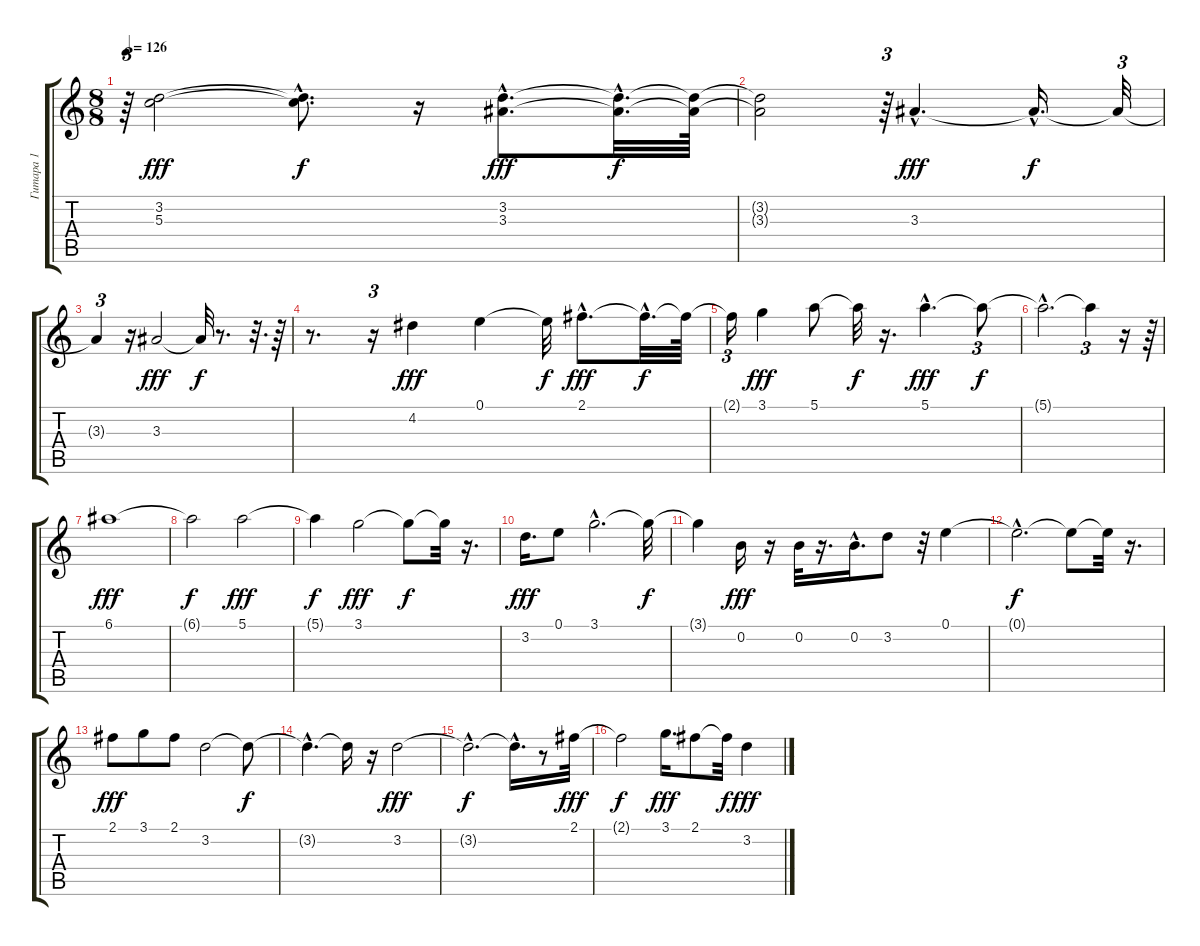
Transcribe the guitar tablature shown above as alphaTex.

\track ("Гитара 1" "Гитара 1") {instrument electricguitarclean}
\staff {score tabs}
\tuning (E4 B3 G3 D3 A2 E2) {hide}
\ts (8 8)
\tempo 126
\clef g2
\ks c
r.64{tu (3 2) dy f} (3.2 5.3).2{dy fff} (3.2{hac t} 5.3{hac t}).8{d dy f} r.16 (3.2{hac} 3.3{hac}).8{d dy fff} (3.2{hac t} 3.3{hac t}).32{d dy f} (3.2{t} 3.3{t}).64 |
(3.2{t} 3.3{t}).2 r.64{tu (3 2)} 3.3{hac}.4{d dy fff} 3.3{hac t}.16{d dy f} 3.3{t}.32{tu (3 2)} |
3.3{t}.4{tu (3 2)} r.16 3.3.2{dy fff} 3.3{t}.32{dy f} r.8{d} r.32{d} r.64 |
r.8{d} r.16{tu (3 2)} 4.2.4{dy fff} 0.1.4 0.1{t}.32{dy f} 2.1{hac}.8{d dy fff} 2.1{hac t}.32{d dy f} 2.1{t}.64 |
2.1{t}.16{tu (3 2)} 3.1.4{dy fff} 5.1.8 5.1{t}.32{dy f} r.16{d} 5.1{hac}.4{d dy fff} 5.1{t}.8{tu (3 2) dy f} |
5.1{hac t}.2{d} 5.1{t}.4{tu (3 2)} r.16 r.64 |
6.1.1{dy fff} |
6.1{t}.2{dy f} 5.1.2{dy fff} |
5.1{t}.4{dy f} 3.1.2{dy fff} 3.1{t}.8{dy f} 3.1{t}.32 r.16{d} |
3.2.16{d dy fff} 0.1.8 3.1{hac}.2{d} 3.1{t}.32{dy f} |
3.1{t}.4 0.2.16{dy fff} r.16 0.2.32 r.16{d} 0.2{hac}.16{d} 3.2.8 r.32 0.1.4 |
0.1{hac t}.2{d dy f} 0.1{t}.8 0.1{t}.32 r.16{d} |
2.1.8{dy fff} 3.1.8 2.1.8 3.2.2 3.2{t}.8{dy f} |
3.2{hac t}.4{d} 3.2{t}.16 r.16 3.2.2{dy fff} |
3.2{hac t}.2{d dy f} 3.2{hac t}.16{d} r.8 2.1.32{dy fff} |
2.1{t}.2{dy f} 3.1.16{d dy fff} 2.1.8 2.1{t}.32{dy f} 3.2.4{dy fff}
